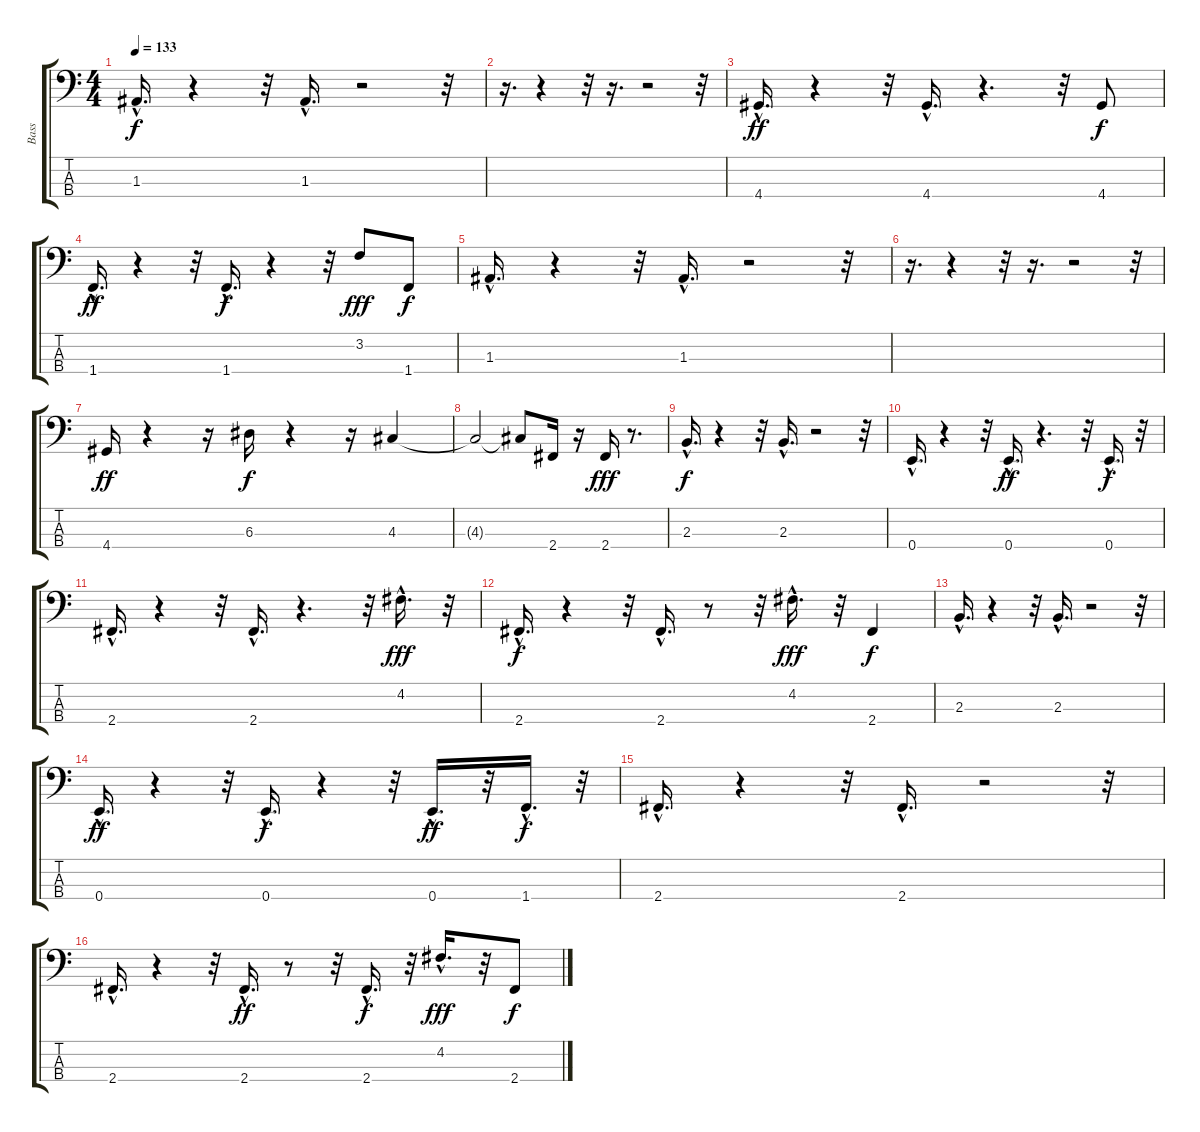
\track ("Bass" "Bass") {instrument fretlessbass}
\staff {score tabs}
\tuning (G2 D2 A1 E1) {hide}
\ts (4 4)
\tempo 133
\clef f4
\ks c
1.3{hac}.16{d dy f} r.4 r.32 1.3{hac}.16{d} r.2 r.32 |
r.16{d} r.4 r.32 r.16{d} r.2 r.32 |
4.4{hac}.16{d dy ff} r.4 r.32 4.4{hac}.16{d} r.4{d} r.32 4.4.8{dy f} |
1.4{hac}.16{d dy ff} r.4 r.32 1.4{hac}.16{d dy f} r.4 r.32 3.2.8{dy fff instrument slapbass1} 1.4.8{dy f instrument fretlessbass} |
1.3{hac}.16{d} r.4 r.32 1.3{hac}.16{d} r.2 r.32 |
r.16{d} r.4 r.32 r.16{d} r.2 r.32 |
4.4.16{dy ff} r.4 r.16 6.3.16{dy f} r.4 r.16 4.3.4 |
4.3{t}.2 4.3{t}.8 2.4.16 r.16 2.4.16{dy fff instrument slapbass1} r.8{d} |
2.3{hac}.16{d dy f instrument fretlessbass} r.4 r.32 2.3{hac}.16{d} r.2 r.32 |
0.4{hac}.16{d} r.4 r.32 0.4{hac}.16{d dy ff} r.4{d} r.32 0.4{hac}.16{d dy f} r.32 |
2.4{hac}.16{d} r.4 r.32 2.4{hac}.16{d} r.4{d} r.32 4.2{hac}.16{d dy fff instrument slapbass1} r.32 |
2.4{hac}.16{d dy f instrument fretlessbass} r.4 r.32 2.4{hac}.16{d} r.8 r.32 4.2{hac}.16{d dy fff instrument slapbass1} r.32 2.4.4{dy f instrument fretlessbass} |
2.3{hac}.16{d} r.4 r.32 2.3{hac}.16{d} r.2 r.32 |
0.4{hac}.16{d dy ff} r.4 r.32 0.4{hac}.16{d dy f} r.4 r.32 0.4{hac}.16{d dy ff instrument slapbass1} r.32 1.4{hac}.16{d dy f instrument fretlessbass} r.32 |
2.4{hac}.16{d} r.4 r.32 2.4{hac}.16{d} r.2 r.32 |
2.4{hac}.16{d} r.4 r.32 2.4{hac}.16{d dy ff} r.8 r.32 2.4{hac}.16{d dy f} r.32 4.2{hac}.16{d dy fff instrument slapbass1} r.32 2.4.8{dy f instrument fretlessbass}
